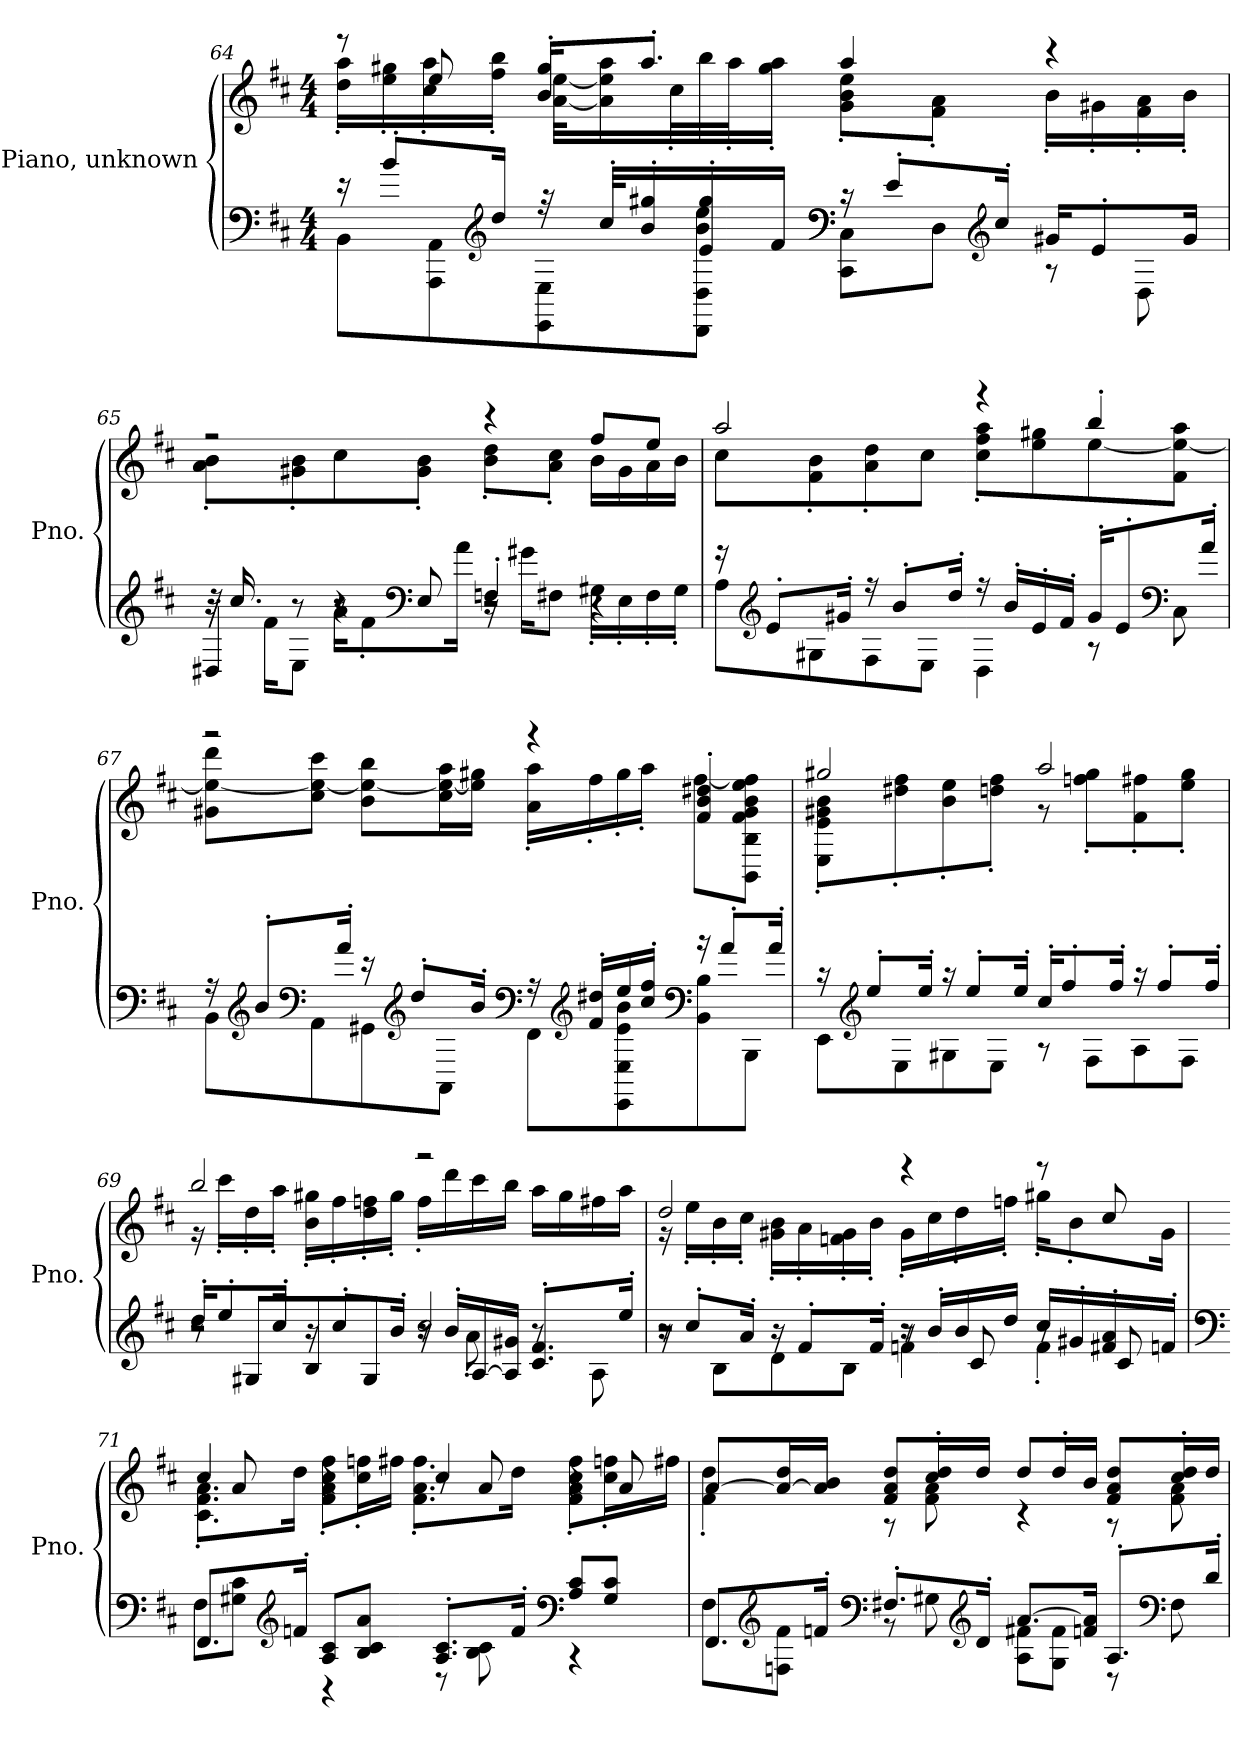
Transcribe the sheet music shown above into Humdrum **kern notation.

**kern	**kern
*part1	*part1
*staff2	*staff1
*I"Piano, unknown	*
*I'Pno.	*
!!LO:LB:g=z
*clefF4	*clefG2
*k[f#c#]	*k[f#c#]
*M4/4	*M4/4
=64	=64
*^	*^
16r	8BB\L	8r	16dd\' 16aa\'LL
8b'/L	.	.	16ee\' 16gg#X\'
.	8AAA\ 8AA\	8ee/	16cc#\' 16aa\'
*clefG2	*	*	*
16dd/Jk	.	.	16ff#\' 16bb\'JJ
32r	8EE\ 8E\	16b/' 16gg#/'KL	[32a\ [32ee\KLL
32cc#'/KLL	.	.	16a\] 16ee\] 16aa\
16b/' 16gg#X/'	.	8.aa'/J	.
.	.	.	32cc#'\L
16e/' 16gg#/'	8DD\ 8D\ 8b\ 8ee\J	.	32bb\
.	.	.	32aa'\J
16f#/JJ	.	.	16gg#\' 16aa\'JJ
*clefF4	*	*	*
16r	8CC#\ 8C#\L	4aa/	8g\' 8b\' 8ee\'L
8e'/L	.	.	.
.	8D\J	.	8f#\' 8a\'J
*clefG2	*	*	*
16cc#'/Jk	.	.	.
16g#X/KL	8r	4r	16b'\LL
8e'/	.	.	16g#X'\
.	8D\	.	16f#\' 16a\'
16g#/Jk	.	.	16b'\JJ
!!LO:LB:g=z	!!
=65	=65	=65	=65
*	*^	*	*
32r	16r	4D#X'/	2r	8a\' 8b\'L
16.cc#/	.	.	.	.
.	16f#\KL	.	.	.
8r	8E\J	.	.	8g#X\' 8b\'
4r	16a\KL	8r	.	8cc#\
.	8f#'\	.	.	.
*clefF4	*	*	*	*
.	.	8E/	.	8g#\' 8b\'J
.	16a\Jk	.	.	.
2r	16r	4Fn'/	4r	8b\' 8dd\'L
.	16g#X\KL	.	.	.
.	8F#X\J	.	.	8a\' 8cc#\'J
.	16G#X'\LL	4r	8ff#/L	16b\LL
.	16E'\	.	.	16g#\
.	16F#'\	.	8ee/J	16a\
.	16G#'\JJ	.	.	16b\JJ
*	*v	*v	*	*
=66	=66	=66	=66
16r	8A\L	2aa/	8cc#\L
*clefG2	*	*	*
8e'/L	.	.	.
.	8G#X\	.	8f#\' 8b\'
16g#X'/Jk	.	.	.
16r	8F#\	.	8a\' 8dd\'
8b'/L	.	.	.
.	8E\J	.	8cc#\J
16dd'/Jk	.	.	.
16r	4D\	4r	8cc#\' 8ff#\' 8aa\'L
16b'/LL	.	.	.
16e'/	.	.	8ee\ 8gg#X\
16f#'/JJ	.	.	.
16g#'/KL	8r	4bb'/	[8ee\
8e'/	.	.	.
*clefF4	*	*	*
.	8C#\	.	8f#\ 8ee\_ 8aa\J
16a'/Jk	.	.	.
!!LO:LB:g=z	!!
=67	=67	=67	=67
16r	8BB\L	2r	8g#X\ 8ee\_ 8ddd\L
*clefG2	*	*	*
8b'/L	.	.	.
*clefF4	*	*	*
.	8AA\	.	8cc#\ 8ee\_ 8ccc#\J
16a'/Jk	.	.	.
16r	8GG#X\	.	8b\ 8ee\_ 8bb\L
*clefG2	*	*	*
8dd'/L	.	.	.
.	8AA\J	.	16cc#\ 16ee\_ 16aa\L
16b'/Jk	.	.	16ee\] 16gg#X\JJ
*clefF4	*	*	*
16r	8FF#\L	4r	16a\' 16aa\'LL
*clefG2	*	*	*
16f#/' 16dd#X/'LL	.	.	16ff#'\
16ee/	8EE\ 8E\ 8e\ 8b\	.	16gg#'\
16cc#/' 16ff#/'JJ	.	.	16aa'\JJ
*clefF4	*	*	*
16r	8BB\ 8B\	4f#/' 4b/' 4dd#X/'	[8ff#\L
8a'/L	.	.	.
.	8BBB\J	.	8BB\ 8B\ 8f#\ 8g#\ 8b\ 8ee\ 8ff#\]J
16a'/Jk	.	.	.
!!LO:PB:g=z	!!
=68	=68	=68	=68
16r	8EE\L	2gg#X/	8E\' 8e\' 8g#X\' 8b\'L
*clefG2	*	*	*
8ee'/L	.	.	.
.	8E\	.	8dd#X\' 8ff#\'
16ee'/Jk	.	.	.
16r	8G#X\	.	8b\' 8ee\'
8ee'/L	.	.	.
.	8E\J	.	8ddn\' 8ff#\'J
16ee'/Jk	.	.	.
16cc#'/KL	8r	2aa/	8r
8ff#'/	.	.	.
.	8F#\L	.	8ffn\' 8gg#\'L
16ff#'/Jk	.	.	.
16r	8A\	.	8f#\' 8ff#X\'
8ff#'/L	.	.	.
.	8F#\J	.	8ee\' 8gg#\'J
16ff#'/Jk	.	.	.
=69	=69	=69	=69
*	*^	*	*
16dd'/KL	2r	8r	2bb/	16r
8ee'/	.	.	.	16ccc#'\LL
.	.	8G#X/L	.	16dd'\
16cc#'/Jk	.	.	.	16aa'\JJ
16r	.	8B/	.	16b\' 16gg#X\'LL
8cc#'/L	.	.	.	16ff#'\
.	.	8G#/J	.	16dd\' 16ffn\'
16b'/Jk	.	.	.	16gg#'\JJ
16r	8r	2cc#/	2r	16ff'\LL
16b'/LL	.	.	.	16ddd\
[16A/	8a'\	.	.	16ccc#\
16A/] 16g#X/JJ	.	.	.	16bb\JJ
8.c#/' 8.f#/'L	8r	.	.	16aa\LL
.	.	.	.	16gg#\
.	8A\	.	.	16ff#X\
16ee'/Jk	.	.	.	16aa\JJ
!!LO:LB:g=z	!!
=70	=70	=70	=70	=70
16r	8r	2r	2dd/	16r
8cc#'/L	.	.	.	16ee'\LL
.	8B\L	.	.	16b'\
16a'/Jk	.	.	.	16cc#'\JJ
16r	8d\	.	.	16g#X\' 16b\'LL
8f#'/L	.	.	.	16a'\
.	8B\J	.	.	16fn\' 16g#\'
16f#'/Jk	.	.	.	16b'\JJ
16r	4fn\	8r	4r	16g#'\LL
16b'/LL	.	.	.	16cc#\
16b/	.	8c#/	.	16dd'\
16dd/JJ	.	.	.	16ffn'\JJ
16cc#/LL	4f'\	8r	8r	16gg#X'\KL
16g#X'/	.	.	.	8b'\
16f#X/' 16a/'	.	8c#/	8cc#/	.
16fn'/JJ	.	.	.	16g#\Jk
*v	*v	*v	*	*
*	*v	*v
!!LO:LB:g=z
=71	=71
*clefF4	*
*^	*^
*	*	*	*^
8.FF#/L	8F#\L	4cc#/	8.c#\' 8.f#\' 8.a\'L	8r
.	8G#X\ 8c#\J	.	.	8a/
*clefG2	*	*	*	*
16fn'/Jk	.	.	16dd\Jk	.
8A/ 8c#/L	4r	4r	8f#\' 8a\' 8cc#\' 8ff#\'L	4r
8B/ 8c#/ 8a/J	.	.	16cc#\' 16ffn\'L	.
.	.	.	16ff#X\JJ	.
8.A/' 8.c#/'L	8r	4cc#/	8.f#\' 8.a\' 8.ff#\'L	8r
.	8B\ 8c#\	.	.	8a/
16f'/Jk	.	.	16dd\Jk	.
*clefF4	*	*	*	*
8A/ 8c#/L	4r	4r	8f#\' 8a\' 8cc#\' 8ff#\'L	8r
8G#/ 8c#/J	.	.	16cc#\' 16ffn\'L	8a/
.	.	.	16ff#X\JJ	.
*	*	*	*v	*v
!!LO:LB:g=z
=72	=72	=72	=72
8.FF#/L	8F#\L	[8a/L	4f#\' 4dd\'
*clefG2	*	*	*
.	8Fn\ 8f#\J	16a/_ 16dd/L	.
16fn'/Jk	.	16a/] 16b/JJ	.
*clefF4	*	*	*
8.F#X'/L	8r	8f#/ 8a/ 8dd/L	8r
.	8G#X\	16cc#/' 16dd/'L	8f#\ 8a\
*clefG2	*	*	*
16d'/Jk	.	16dd/JJ	.
[8.a/L	8A\ 8f#X\L	8dd/L	4r
.	8G#\ 8f#\J	16dd'/L	.
16fn/ 16a/]Jk	.	16b/JJ	.
8.A'/L	8r	8f#/ 8a/ 8dd/L	8r
*clefF4	*	*	*
.	8F#\	16cc#/' 16dd/'L	8f#\ 8a\
16d'/Jk	.	16dd/JJ	.
*v	*v	*	*
*	*v	*v
=	=
*-	*-
